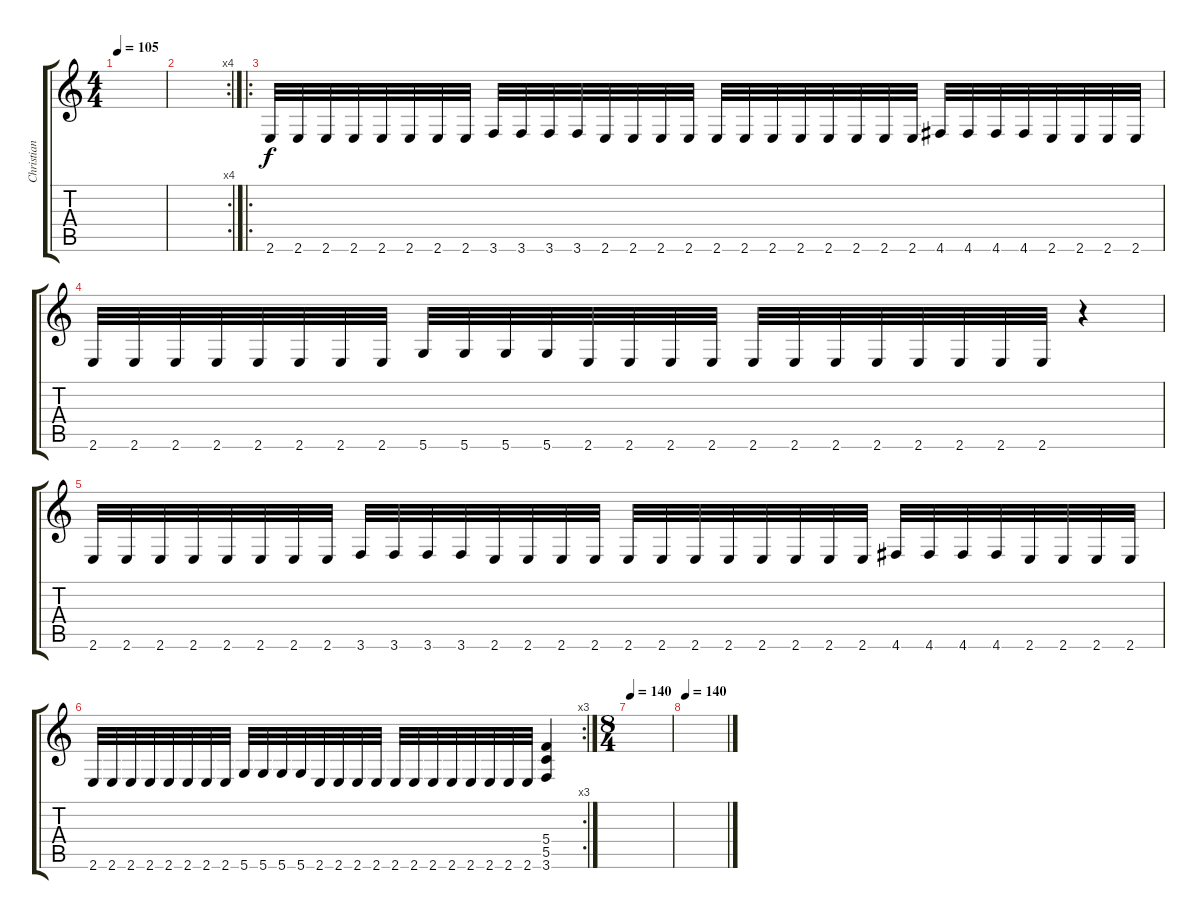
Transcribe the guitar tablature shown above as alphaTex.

\track ("Christian" "Christian") {instrument distortionguitar}
\staff {score tabs}
\tuning (D4 A3 F3 C3 G2 D2) {hide}
\ts (4 4)
\tempo 105
\clef g2
\ks c
|
\rc 4
|
\ro
2.6.32{dy f volume 13 balance 0} 2.6.32 2.6.32 2.6.32 2.6.32 2.6.32 2.6.32 2.6.32 3.6.32 3.6.32 3.6.32 3.6.32 2.6.32 2.6.32 2.6.32 2.6.32 2.6.32 2.6.32 2.6.32 2.6.32 2.6.32 2.6.32 2.6.32 2.6.32 4.6.32 4.6.32 4.6.32 4.6.32 2.6.32 2.6.32 2.6.32 2.6.32 |
2.6.32 2.6.32 2.6.32 2.6.32 2.6.32 2.6.32 2.6.32 2.6.32 5.6.32 5.6.32 5.6.32 5.6.32 2.6.32 2.6.32 2.6.32 2.6.32 2.6.32 2.6.32 2.6.32 2.6.32 2.6.32 2.6.32 2.6.32 2.6.32 r.4 |
2.6.32 2.6.32 2.6.32 2.6.32 2.6.32 2.6.32 2.6.32 2.6.32 3.6.32 3.6.32 3.6.32 3.6.32 2.6.32 2.6.32 2.6.32 2.6.32 2.6.32 2.6.32 2.6.32 2.6.32 2.6.32 2.6.32 2.6.32 2.6.32 4.6.32 4.6.32 4.6.32 4.6.32 2.6.32 2.6.32 2.6.32 2.6.32 |
\rc 3
2.6.32 2.6.32 2.6.32 2.6.32 2.6.32 2.6.32 2.6.32 2.6.32 5.6.32 5.6.32 5.6.32 5.6.32 2.6.32 2.6.32 2.6.32 2.6.32 2.6.32 2.6.32 2.6.32 2.6.32 2.6.32 2.6.32 2.6.32 2.6.32 (5.4 5.5 3.6).4 |
\ts (8 4)
\tempo 140
|
\tempo 140
